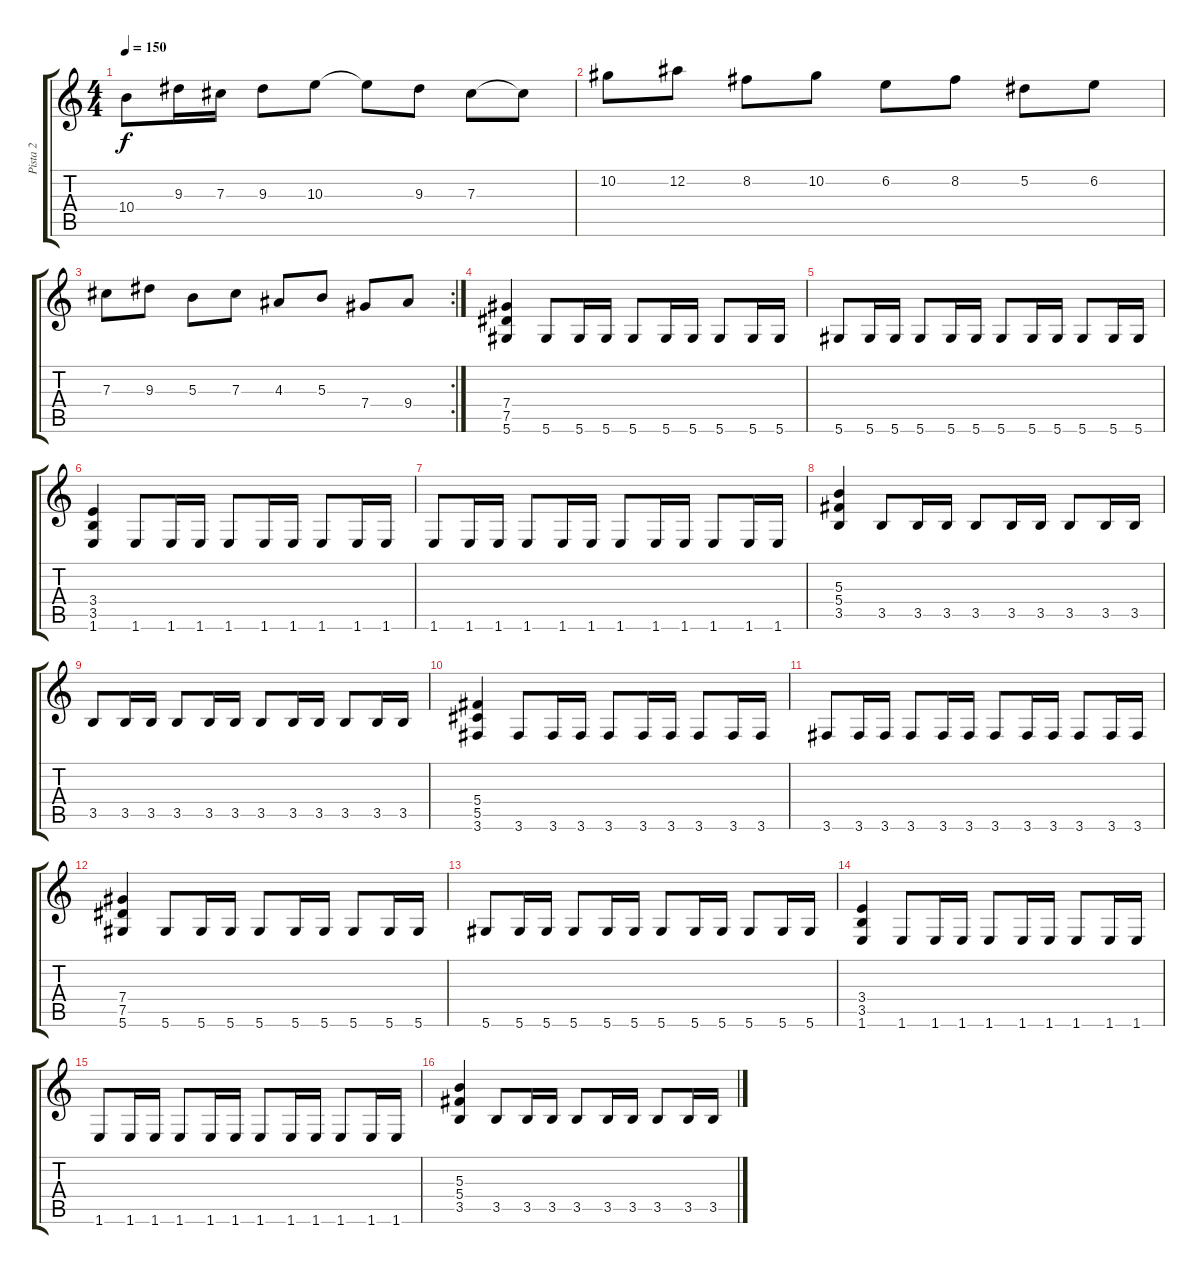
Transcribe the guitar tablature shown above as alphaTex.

\track ("Pista 2" "Pista 2") {instrument distortionguitar}
\staff {score tabs}
\tuning (Eb4 Bb3 Gb3 Db3 Ab2 Eb2) {hide}
\ts (4 4)
\tempo 150
\clef g2
\ks c
10.4.8{dy f} 9.3.16 7.3.16 9.3.8 10.3.8 10.3{t}.8 9.3.8 7.3.8 7.3{t}.8 |
10.2.8 12.2.8 8.2.8 10.2.8 6.2.8 8.2.8 5.2.8 6.2.8 |
\rc 2
7.3.8 9.3.8 5.3.8 7.3.8 4.3.8 5.3.8 7.4.8 9.4.8 |
(7.4 7.5 5.6).4 5.6.8 5.6.16 5.6.16 5.6.8 5.6.16 5.6.16 5.6.8 5.6.16 5.6.16 |
5.6.8 5.6.16 5.6.16 5.6.8 5.6.16 5.6.16 5.6.8 5.6.16 5.6.16 5.6.8 5.6.16 5.6.16 |
(3.4 3.5 1.6).4 1.6.8 1.6.16 1.6.16 1.6.8 1.6.16 1.6.16 1.6.8 1.6.16 1.6.16 |
1.6.8 1.6.16 1.6.16 1.6.8 1.6.16 1.6.16 1.6.8 1.6.16 1.6.16 1.6.8 1.6.16 1.6.16 |
(5.3 5.4 3.5).4 3.5.8 3.5.16 3.5.16 3.5.8 3.5.16 3.5.16 3.5.8 3.5.16 3.5.16 |
3.5.8 3.5.16 3.5.16 3.5.8 3.5.16 3.5.16 3.5.8 3.5.16 3.5.16 3.5.8 3.5.16 3.5.16 |
(5.4 5.5 3.6).4 3.6.8 3.6.16 3.6.16 3.6.8 3.6.16 3.6.16 3.6.8 3.6.16 3.6.16 |
3.6.8 3.6.16 3.6.16 3.6.8 3.6.16 3.6.16 3.6.8 3.6.16 3.6.16 3.6.8 3.6.16 3.6.16 |
(7.4 7.5 5.6).4 5.6.8 5.6.16 5.6.16 5.6.8 5.6.16 5.6.16 5.6.8 5.6.16 5.6.16 |
5.6.8 5.6.16 5.6.16 5.6.8 5.6.16 5.6.16 5.6.8 5.6.16 5.6.16 5.6.8 5.6.16 5.6.16 |
(3.4 3.5 1.6).4 1.6.8 1.6.16 1.6.16 1.6.8 1.6.16 1.6.16 1.6.8 1.6.16 1.6.16 |
1.6.8 1.6.16 1.6.16 1.6.8 1.6.16 1.6.16 1.6.8 1.6.16 1.6.16 1.6.8 1.6.16 1.6.16 |
(5.3 5.4 3.5).4 3.5.8 3.5.16 3.5.16 3.5.8 3.5.16 3.5.16 3.5.8 3.5.16 3.5.16
